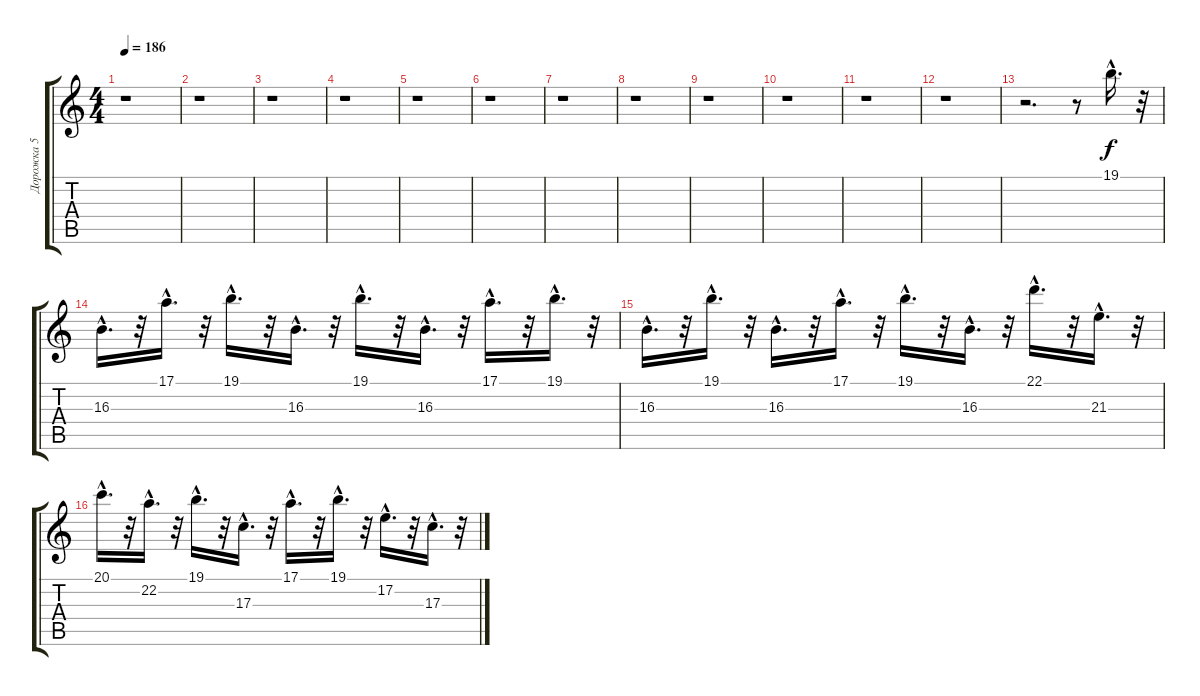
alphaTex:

\track ("Дорожка 5" "Дорожка 5") {instrument stringensemble1}
\staff {score tabs}
\tuning (E4 B3 G3 D3 A2 E2) {hide}
\ts (4 4)
\tempo 186
\clef g2
\ks c
r.1{dy f} |
r.1 |
r.1 |
r.1 |
r.1 |
r.1 |
r.1 |
r.1 |
r.1 |
r.1 |
r.1 |
r.1 |
r.2{d} r.8 19.1{hac}.16{d} r.32 |
16.3{hac}.16{d} r.32 17.1{hac}.16{d} r.32 19.1{hac}.16{d} r.32 16.3{hac}.16{d} r.32 19.1{hac}.16{d} r.32 16.3{hac}.16{d} r.32 17.1{hac}.16{d} r.32 19.1{hac}.16{d} r.32 |
16.3{hac}.16{d} r.32 19.1{hac}.16{d} r.32 16.3{hac}.16{d} r.32 17.1{hac}.16{d} r.32 19.1{hac}.16{d} r.32 16.3{hac}.16{d} r.32 22.1{hac}.16{d} r.32 21.3{hac}.16{d} r.32 |
20.1{hac}.16{d} r.32 22.2{hac}.16{d} r.32 19.1{hac}.16{d} r.32 17.3{hac}.16{d} r.32 17.1{hac}.16{d} r.32 19.1{hac}.16{d} r.32 17.2{hac}.16{d} r.32 17.3{hac}.16{d} r.32
